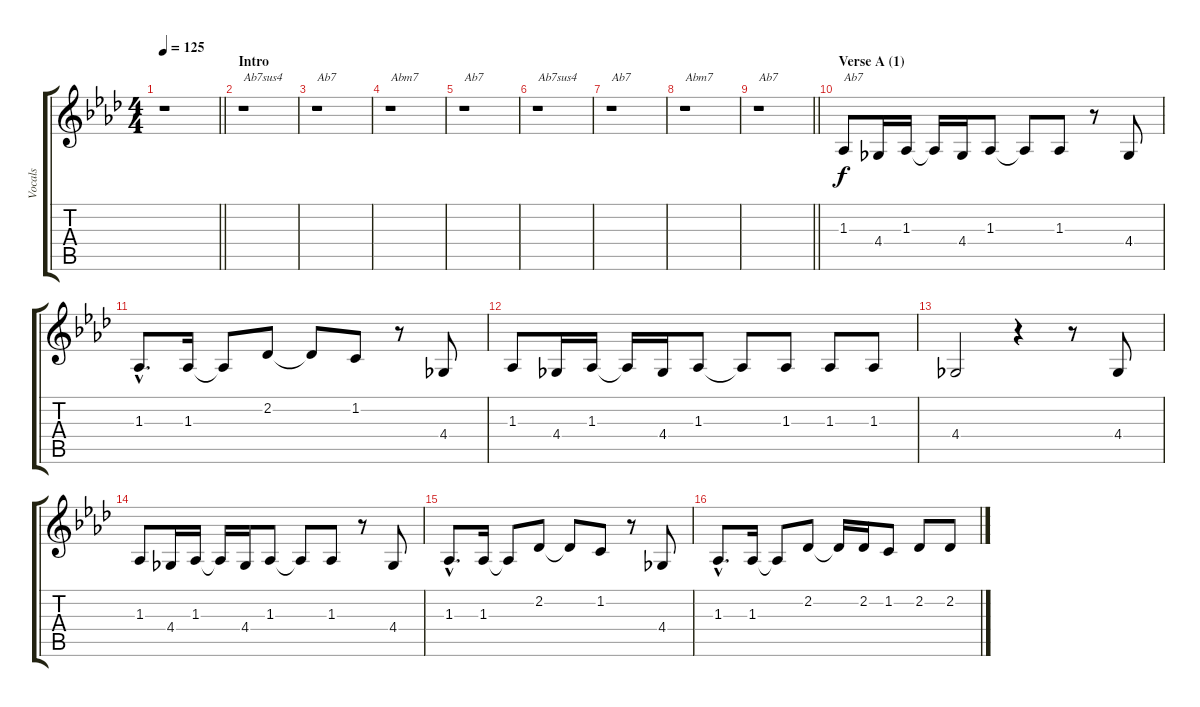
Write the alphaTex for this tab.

\track ("Vocals" "Vocals") {instrument sopranosax}
\staff {score tabs}
\tuning (E4 B3 G3 D3 A2 E2) {hide}
\ts (4 4)
\tempo 125
\clef g2
\barLineRight lightlight
\ks ab
r.1{dy f instrument sopranosax} |
\section ("" "Intro")
r.1{txt "Ab7sus4"} |
r.1{txt "Ab7"} |
r.1{txt "Abm7"} |
r.1{txt "Ab7"} |
r.1{txt "Ab7sus4"} |
r.1{txt "Ab7"} |
r.1{txt "Abm7"} |
\barLineRight lightlight
r.1{txt "Ab7"} |
\section ("" "Verse A (1)")
1.3.8{txt "Ab7"} 4.4.16 1.3.16 1.3{t}.16 4.4.16 1.3.8 1.3{t}.8 1.3.8 r.8 4.4.8 |
1.3{hac}.8{d} 1.3.16 1.3{t}.8 2.2.8 2.2{t}.8 1.2.8 r.8 4.4.8 |
1.3.8 4.4.16 1.3.16 1.3{t}.16 4.4.16 1.3.8 1.3{t}.8 1.3.8 1.3.8 1.3.8 |
4.4.2 r.4 r.8 4.4.8 |
1.3.8 4.4.16 1.3.16 1.3{t}.16 4.4.16 1.3.8 1.3{t}.8 1.3.8 r.8 4.4.8 |
1.3{hac}.8{d} 1.3.16 1.3{t}.8 2.2.8 2.2{t}.8 1.2.8 r.8 4.4.8 |
1.3{hac}.8{d} 1.3.16 1.3{t}.8 2.2.8 2.2{t}.16 2.2.16 1.2.8 2.2.8 2.2.8
